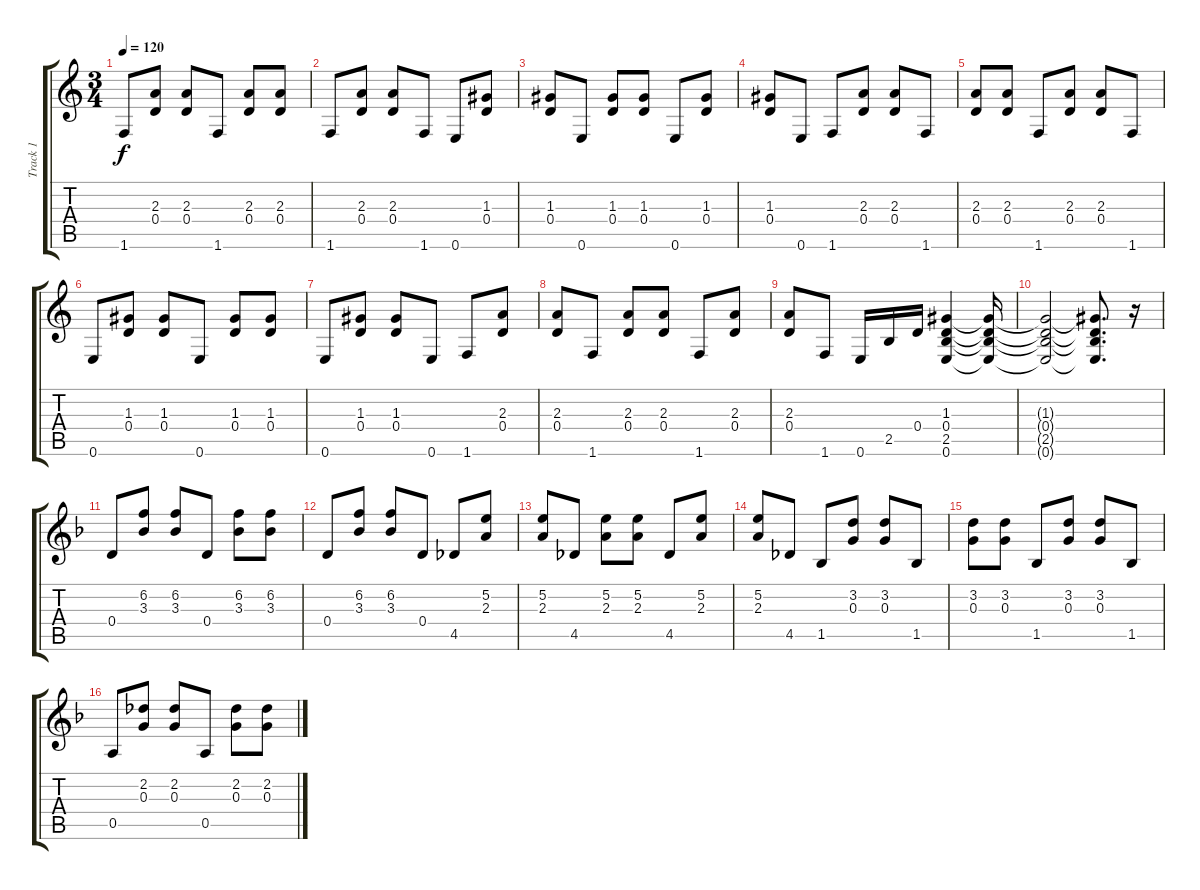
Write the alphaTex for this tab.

\track ("Track 1" "Track 1") {instrument acousticguitarnylon}
\staff {score tabs}
\tuning (E4 B3 G3 D3 A2 E2) {hide}
\ts (3 4)
\tempo 120
\clef g2
\ks aminor
1.6.8{dy f} (2.3 0.4).8 (2.3 0.4).8 1.6.8 (2.3 0.4).8 (2.3 0.4).8 |
1.6.8 (2.3 0.4).8 (2.3 0.4).8 1.6.8 0.6.8 (1.3 0.4).8 |
(1.3 0.4).8 0.6.8 (1.3 0.4).8 (1.3 0.4).8 0.6.8 (1.3 0.4).8 |
(1.3 0.4).8 0.6.8 1.6.8 (2.3 0.4).8 (2.3 0.4).8 1.6.8 |
(2.3 0.4).8 (2.3 0.4).8 1.6.8 (2.3 0.4).8 (2.3 0.4).8 1.6.8 |
0.6.8 (1.3 0.4).8 (1.3 0.4).8 0.6.8 (1.3 0.4).8 (1.3 0.4).8 |
0.6.8 (1.3 0.4).8 (1.3 0.4).8 0.6.8 1.6.8 (2.3 0.4).8 |
(2.3 0.4).8 1.6.8 (2.3 0.4).8 (2.3 0.4).8 1.6.8 (2.3 0.4).8 |
(2.3 0.4).8 1.6.8 0.6.16 2.5.16 0.4.16 (1.3 0.4 2.5 0.6).4 (1.3{t} 0.4{t} 2.5{t} 0.6{t}).16 |
(1.3{t} 0.4{t} 2.5{t} 0.6{t}).2 (1.3{t} 0.4{t} 2.5{t} 0.6{t}).8{d} r.16 |
\ks dminor
0.4.8 (6.2 3.3).8 (6.2 3.3).8 0.4.8 (6.2 3.3).8 (6.2 3.3).8 |
0.4.8 (6.2 3.3).8 (6.2 3.3).8 0.4.8 4.5.8 (5.2 2.3).8 |
(5.2 2.3).8 4.5.8 (5.2 2.3).8 (5.2 2.3).8 4.5.8 (5.2 2.3).8 |
(5.2 2.3).8 4.5.8 1.5.8 (3.2 0.3).8 (3.2 0.3).8 1.5.8 |
(3.2 0.3).8 (3.2 0.3).8 1.5.8 (3.2 0.3).8 (3.2 0.3).8 1.5.8 |
0.5.8 (2.2 0.3).8 (2.2 0.3).8 0.5.8 (2.2 0.3).8 (2.2 0.3).8
